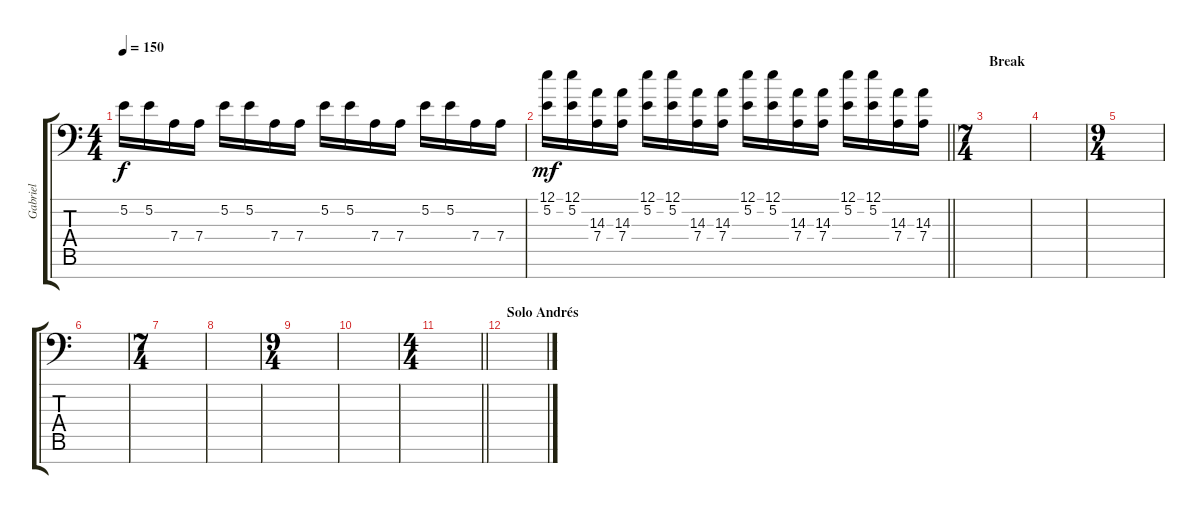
\track ("Gabriel" "Gabriel") {instrument pad3polysynth}
\staff {score tabs}
\tuning (E4 B3 G3 D3 A2 E2 C-1) {hide}
\ts (4 4)
\tempo 150
\clef f4
\ks c
5.2.16{dy f} 5.2.16 7.4.16 7.4.16 5.2.16 5.2.16 7.4.16 7.4.16 5.2.16 5.2.16 7.4.16 7.4.16 5.2.16 5.2.16 7.4.16 7.4.16 |
\barLineRight lightlight
(12.1 5.2).16{dy mf} (12.1 5.2).16 (14.3 7.4).16 (14.3 7.4).16 (12.1 5.2).16 (12.1 5.2).16 (14.3 7.4).16 (14.3 7.4).16 (12.1 5.2).16 (12.1 5.2).16 (14.3 7.4).16 (14.3 7.4).16 (12.1 5.2).16 (12.1 5.2).16 (14.3 7.4).16 (14.3 7.4).16 |
\ts (7 4)
\section ("" "Break")
|
|
\ts (9 4)
|
|
\ts (7 4)
|
|
\ts (9 4)
|
|
\ts (4 4)
\barLineRight lightlight
|
\section ("" "Solo Andrés")
